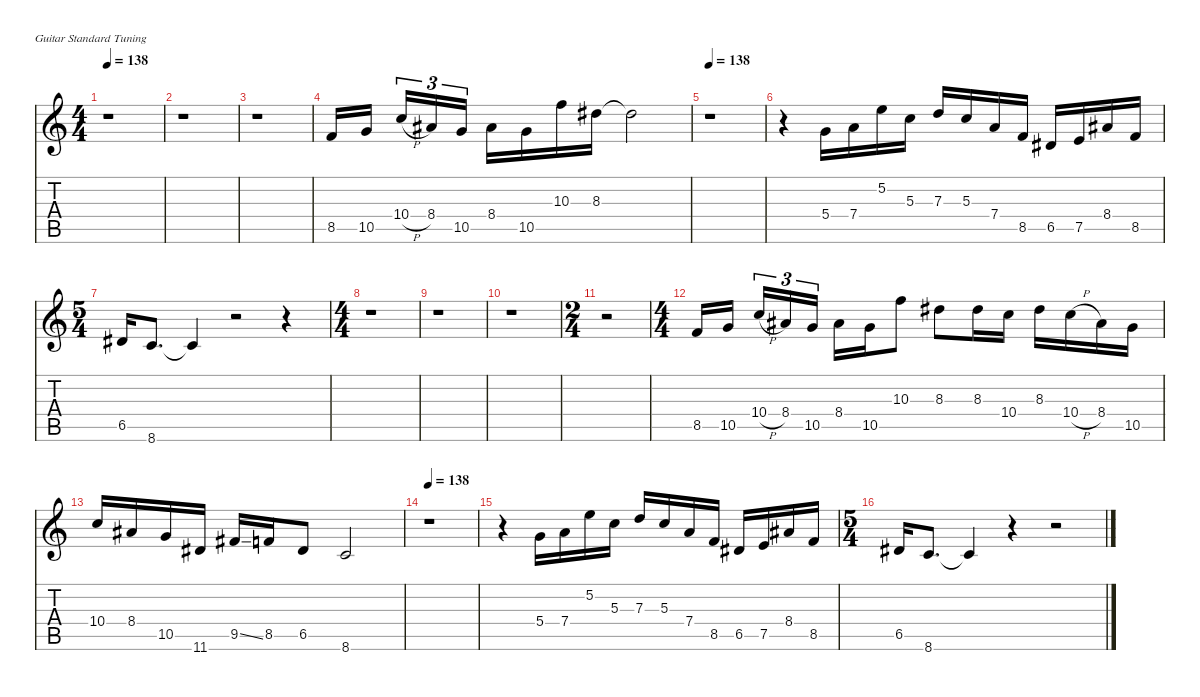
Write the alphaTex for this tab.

\defaultSystemsLayout 4
\hideDynamics
\bracketExtendMode nobrackets
\singleTrackTrackNamePolicy hidden
\multiTrackTrackNamePolicy hidden
\firstSystemTrackNameMode fullname
\firstSystemTrackNameOrientation horizontal
\otherSystemsTrackNameOrientation horizontal
\track ("Guitar 3" "el.guit.") {instrument electricguitarclean}
\staff {score tabs}
\tuning (E4 B3 G3 D3 A2 E2)
\ts (4 4)
\tempo 138
\clef g2
\ks c
r.1{dy f beam Down} |
r.1{beam Down} |
r.1{beam Down} |
8.5.16{dy fff beam Up} 10.5.16{beam Up} 10.4{h}.16{tu (3 2) beam Up} 8.4{acc #}.16{tu (3 2) beam Up} 10.5.16{tu (3 2) beam Up} 8.4{acc #}.16{beam Down} 10.5.16{beam Down} 10.3.16{beam Down} 8.3{acc #}.16{beam Down} 8.3{t acc #}.2{dy f beam Down} |
\tempo 138
r.1{beam Down} |
r.4{beam Down} 5.4.16{dy fff beam Down} 7.4.16{beam Down} 5.2.16{beam Down} 5.3.16{beam Down} 7.3.16{beam Up} 5.3.16{beam Up} 7.4.16{beam Up} 8.5.16{beam Up} 6.5{acc #}.16{beam Up} 7.5.16{beam Up} 8.4{acc #}.16{beam Up} 8.5.16{beam Up} |
\ts (5 4)
6.5{acc #}.16{beam Up} 8.6.8{d beam Up} 8.6{t}.4{dy f beam Up} r.2{beam Up} r.4{beam Up} |
\ts (4 4)
r.1{beam Down} |
r.1{beam Down} |
r.1{beam Down} |
\ts (2 4)
r.2{beam Down} |
\ts (4 4)
8.5.16{dy fff beam Up} 10.5.16{beam Up} 10.4{h}.16{tu (3 2) beam Up} 8.4{acc #}.16{tu (3 2) beam Up} 10.5.16{tu (3 2) beam Up} 8.4{acc #}.16{beam Down} 10.5.16{beam Down} 10.3.8{beam Down} 8.3{acc #}.8{beam Down} 8.3{acc #}.16{beam Down} 10.4.16{beam Down} 8.3{acc #}.16{beam Down} 10.4{h}.16{beam Down} 8.4{acc #}.16{beam Down} 10.5.16{beam Down} |
10.4.16{beam Up} 8.4{acc #}.16{beam Up} 10.5.16{beam Up} 11.6{acc #}.16{beam Up} 9.5{ss acc #}.16{beam Up} 8.5.16{beam Up} 6.5{acc #}.8{beam Up} 8.6.2{beam Up} |
\tempo 138
r.1{beam Down} |
r.4{beam Down} 5.4.16{beam Down} 7.4.16{beam Down} 5.2.16{beam Down} 5.3.16{beam Down} 7.3.16{beam Up} 5.3.16{beam Up} 7.4.16{beam Up} 8.5.16{beam Up} 6.5{acc #}.16{beam Up} 7.5.16{beam Up} 8.4{acc #}.16{beam Up} 8.5.16{beam Up} |
\ts (5 4)
6.5{acc #}.16{beam Up} 8.6.8{d beam Up} 8.6{t}.4{dy f beam Up} r.4{beam Up} r.2{beam Up}
